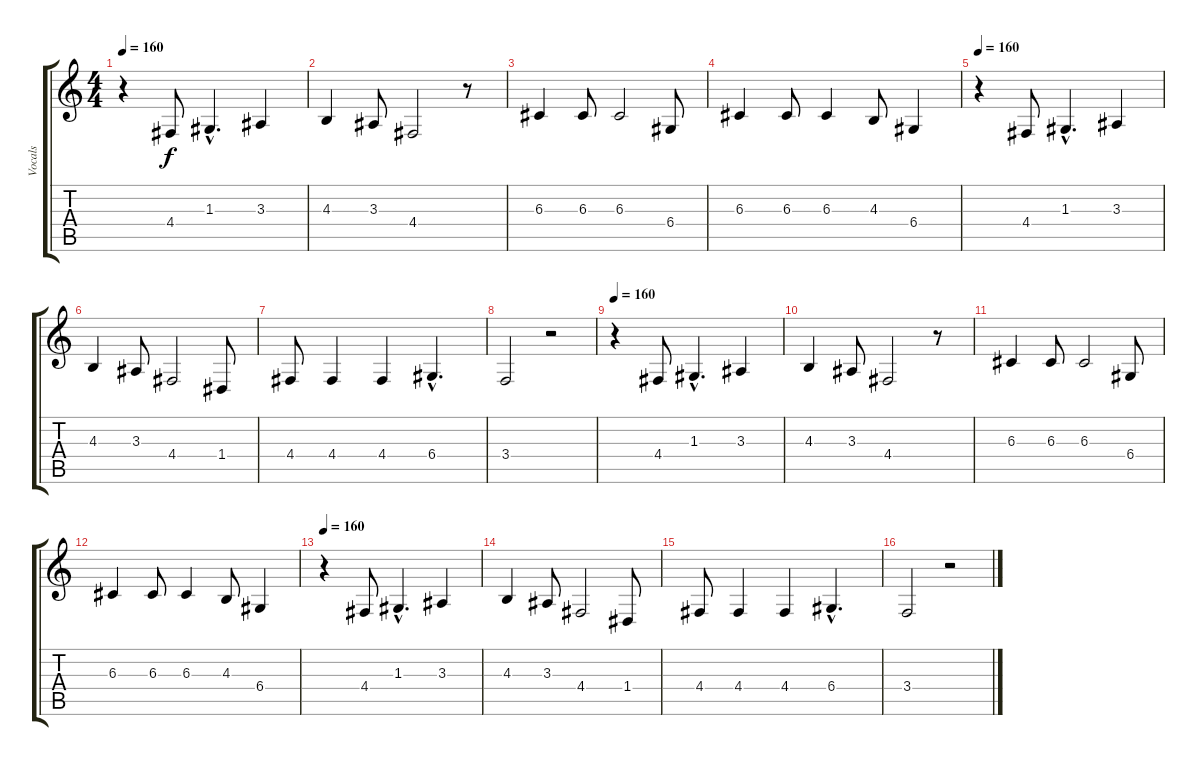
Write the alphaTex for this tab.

\track ("Vocals" "Vocals") {instrument oboe}
\staff {score tabs}
\tuning (E4 B3 G3 D3 A2 E2) {hide}
\ts (4 4)
\tempo 160
\clef g2
\ks c
r.4{dy f} 4.4.8 1.3{hac}.4{d} 3.3.4 |
4.3.4 3.3.8 4.4.2 r.8 |
6.3.4 6.3.8 6.3.2 6.4.8 |
6.3.4 6.3.8 6.3.4 4.3.8 6.4.4 |
\tempo 160
r.4 4.4.8 1.3{hac}.4{d} 3.3.4 |
4.3.4 3.3.8 4.4.2 1.4.8 |
4.4.8 4.4.4 4.4.4 6.4{hac}.4{d} |
3.4.2 r.2 |
\tempo 160
r.4 4.4.8 1.3{hac}.4{d} 3.3.4 |
4.3.4 3.3.8 4.4.2 r.8 |
6.3.4 6.3.8 6.3.2 6.4.8 |
6.3.4 6.3.8 6.3.4 4.3.8 6.4.4 |
\tempo 160
r.4 4.4.8 1.3{hac}.4{d} 3.3.4 |
4.3.4 3.3.8 4.4.2 1.4.8 |
4.4.8 4.4.4 4.4.4 6.4{hac}.4{d} |
3.4.2 r.2
